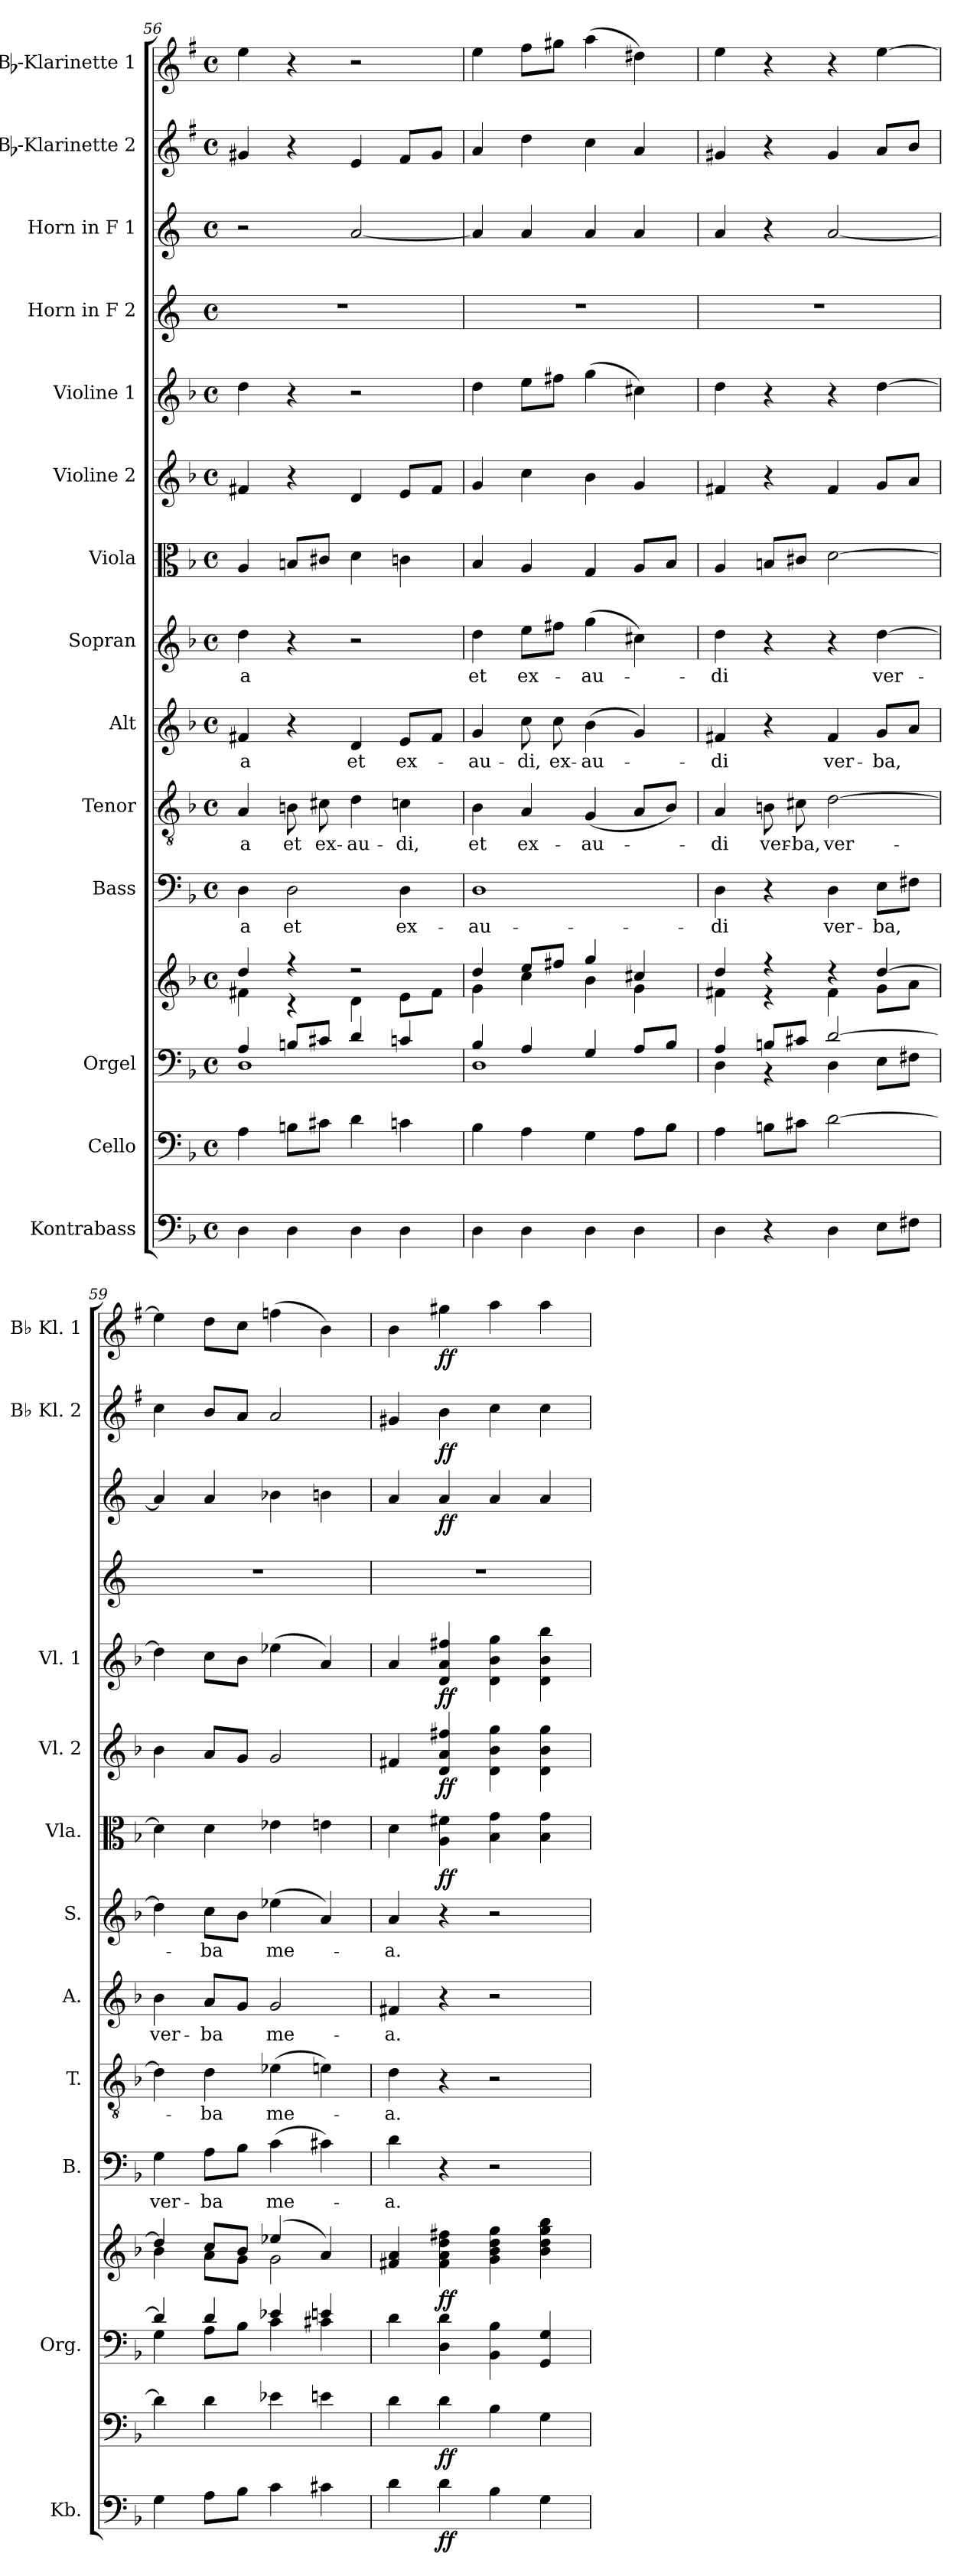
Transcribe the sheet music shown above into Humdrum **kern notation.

**kern	**dynam	**kern	**dynam	**kern	**kern	**dynam	**kern	**text	**kern	**text	**kern	**text	**kern	**text	**kern	**dynam	**kern	**dynam	**kern	**dynam	**kern	**kern	**dynam	**kern	**dynam	**kern	**dynam
*part14	*part14	*part13	*part13	*part12	*part12	*part12	*part11	*part11	*part10	*part10	*part9	*part9	*part8	*part8	*part7	*part7	*part6	*part6	*part5	*part5	*part4	*part3	*part3	*part2	*part2	*part1	*part1
*staff15	*staff15	*staff14	*staff14	*staff13	*staff12	*staff12/13	*staff11	*staff11	*staff10	*staff10	*staff9	*staff9	*staff8	*staff8	*staff7	*staff7	*staff6	*staff6	*staff5	*staff5	*staff4	*staff3	*staff3	*staff2	*staff2	*staff1	*staff1
*I"Kontrabass	*	*I"Cello	*	*I"Orgel	*	*	*I"Bass	*	*I"Tenor	*	*I"Alt	*	*I"Sopran	*	*I"Viola	*	*I"Violine 2	*	*I"Violine 1	*	*I"Horn in F 2	*I"Horn in F 1	*	*I"Bb-Klarinette 2	*	*I"Bb-Klarinette 1	*
*I'Kb.	*	*	*	*I'Org.	*	*	*I'B.	*	*I'T.	*	*I'A.	*	*I'S.	*	*I'Vla.	*	*I'Vl. 2	*	*I'Vl. 1	*	*	*	*	*I'Bb Kl. 2	*	*I'Bb Kl. 1	*
*clefF4	*	*clefF4	*	*clefF4	*clefG2	*	*clefF4	*	*clefGv2	*	*clefG2	*	*clefG2	*	*clefC3	*	*clefG2	*	*clefG2	*	*clefG2	*clefG2	*	*clefG2	*	*clefG2	*
*ITrd7c12	*	*	*	*	*	*	*	*	*	*	*	*	*	*	*	*	*	*	*	*	*ITrd4c7	*ITrd4c7	*	*ITrd1c2	*	*ITrd1c2	*
*k[b-]	*	*k[b-]	*	*k[b-]	*k[b-]	*	*k[b-]	*	*k[b-]	*	*k[b-]	*	*k[b-]	*	*k[b-]	*	*k[b-]	*	*k[b-]	*	*k[b-]	*k[b-]	*	*k[b-]	*	*k[b-]	*
*F:	*	*F:	*	*F:	*F:	*	*F:	*	*F:	*	*F:	*	*F:	*	*F:	*	*F:	*	*F:	*	*F:	*F:	*	*F:	*	*F:	*
*M4/4	*	*M4/4	*	*M4/4	*M4/4	*	*M4/4	*	*M4/4	*	*M4/4	*	*M4/4	*	*M4/4	*	*M4/4	*	*M4/4	*	*M4/4	*M4/4	*	*M4/4	*	*M4/4	*
*met(c)	*	*met(c)	*	*met(c)	*met(c)	*	*met(c)	*	*met(c)	*	*met(c)	*	*met(c)	*	*met(c)	*	*met(c)	*	*met(c)	*	*met(c)	*met(c)	*	*met(c)	*	*met(c)	*
=56	=56	=56	=56	=56	=56	=56	=56	=56	=56	=56	=56	=56	=56	=56	=56	=56	=56	=56	=56	=56	=56	=56	=56	=56	=56	=56	=56
*	*	*	*	*^	*^	*	*	*	*	*	*	*	*	*	*	*	*	*	*	*	*	*	*	*	*	*	*
!	!	!	!	!	!	!	!	!	!	!LO:LY:b	!	!LO:LY:b	!	!LO:LY:b	!	!LO:LY:b	!	!	!	!	!	!	!	!	!	!	!	!	!
4DD\	.	4A\	.	4A/	1D	4dd/	4f#X\	.	4D\	-a	4A/	-a	4f#X/	-a	4dd\	-a	4A/	.	4f#X/	.	4dd\	.	1r	2r	.	4f#X/	.	4dd\	.
!	!	!	!	!	!	!	!	!	!	!LO:LY:b	!	!LO:LY:b	!	!	!	!	!	!	!	!	!	!	!	!	!	!	!	!	!
4DD\	.	8Bn\L	.	8Bn/L	.	4r	4r	.	2D\	et	8Bn\	et	4r	.	4r	.	8Bn/L	.	4r	.	4r	.	.	.	.	4r	.	4r	.
!	!	!	!	!	!	!	!	!	!	!	!	!LO:LY:b	!	!	!	!	!	!	!	!	!	!	!	!	!	!	!	!	!
.	.	8c#X\J	.	8c#X/J	.	.	.	.	.	.	8c#X\	ex-	.	.	.	.	8c#X/J	.	.	.	.	.	.	.	.	.	.	.	.
!	!	!	!	!	!	!	!	!	!	!	!	!LO:LY:b	!	!LO:LY:b	!	!	!	!	!	!	!	!	!	!	!	!	!	!	!
4DD\	.	4d\	.	4d/	.	2r	4d\	.	.	.	4d\	-au-	4d/	et	2r	.	4d\	.	4d/	.	2r	.	.	[2d/	.	4d/	.	2r	.
!	!	!	!	!	!	!	!	!	!	!LO:LY:b	!	!LO:LY:b	!	!LO:LY:b	!	!	!	!	!	!	!	!	!	!	!	!	!	!	!
4DD\	.	4cn\	.	4cn/	.	.	8e\L	.	4D\	ex-	4cn\	-di,	8e/L	ex-	.	.	4cn\	.	8e/L	.	.	.	.	.	.	8e/L	.	.	.
.	.	.	.	.	.	.	8f#\J	.	.	.	.	.	8f#/J	.	.	.	.	.	8f#/J	.	.	.	.	.	.	8f#/J	.	.	.
=57	=57	=57	=57	=57	=57	=57	=57	=57	=57	=57	=57	=57	=57	=57	=57	=57	=57	=57	=57	=57	=57	=57	=57	=57	=57	=57	=57	=57	=57
!	!	!	!	!	!	!	!	!	!	!LO:LY:b	!	!LO:LY:b	!	!LO:LY:b	!	!LO:LY:b	!	!	!	!	!	!	!	!	!	!	!	!	!
4DD\	.	4B-\	.	4B-/	1D	4dd/	4g\	.	1D	-au-	4B-\	et	4g/	-au-	4dd\	et	4B-/	.	4g/	.	4dd\	.	1r	4d/]	.	4g/	.	4dd\	.
!	!	!	!	!	!	!	!	!	!	!	!	!LO:LY:b	!	!LO:LY:b	!	!LO:LY:b	!	!	!	!	!	!	!	!	!	!	!	!	!
4DD\	.	4A\	.	4A/	.	8ee/L	4cc\	.	.	.	4A/	ex-	8cc\	-di,	8ee\L	ex-	4A/	.	4cc\	.	8ee\L	.	.	4d/	.	4cc\	.	8ee\L	.
!	!	!	!	!	!	!	!	!	!	!	!	!	!	!LO:LY:b	!	!	!	!	!	!	!	!	!	!	!	!	!	!	!
.	.	.	.	.	.	8ff#X/J	.	.	.	.	.	.	8cc\	ex-	8ff#X\J	.	.	.	.	.	8ff#X\J	.	.	.	.	.	.	8ff#X\J	.
!	!	!	!	!	!	!	!	!	!	!	!	!LO:LY:b	!	!LO:LY:b	!	!LO:LY:b	!	!	!	!	!	!	!	!	!	!	!	!	!
4DD\	.	4G\	.	4G/	.	4gg/	4b-\	.	.	.	(<4G/	-au-	(>4b-\	-au-	(>4gg\	-au-	4G/	.	4b-\	.	(>4gg\	.	.	4d/	.	4b-\	.	(>4gg\	.
4DD\	.	8A\L	.	8A/L	.	4cc#X/	4g\	.	.	.	8A/L	.	4g/)	.	4cc#X\)	.	8A/L	.	4g/	.	4cc#X\)	.	.	4d/	.	4g/	.	4cc#X\)	.
.	.	8B-\J	.	8B-/J	.	.	.	.	.	.	8B-/J)	.	.	.	.	.	8B-/J	.	.	.	.	.	.	.	.	.	.	.	.
=58	=58	=58	=58	=58	=58	=58	=58	=58	=58	=58	=58	=58	=58	=58	=58	=58	=58	=58	=58	=58	=58	=58	=58	=58	=58	=58	=58	=58	=58
!	!	!	!	!	!	!	!	!	!	!LO:LY:b	!	!LO:LY:b	!	!LO:LY:b	!	!LO:LY:b	!	!	!	!	!	!	!	!	!	!	!	!	!
4DD\	.	4A\	.	4A/	4D\	4dd/	4f#X\	.	4D\	-di	4A/	-di	4f#X/	-di	4dd\	-di	4A/	.	4f#X/	.	4dd\	.	1r	4d/	.	4f#X/	.	4dd\	.
!	!	!	!	!	!	!	!	!	!	!	!	!LO:LY:b	!	!	!	!	!	!	!	!	!	!	!	!	!	!	!	!	!
4r	.	8Bn\L	.	8Bn/L	4r	4r	4r	.	4r	.	8Bn\	ver-	4r	.	4r	.	8Bn/L	.	4r	.	4r	.	.	4r	.	4r	.	4r	.
!	!	!	!	!	!	!	!	!	!	!	!	!LO:LY:b	!	!	!	!	!	!	!	!	!	!	!	!	!	!	!	!	!
.	.	8c#X\J	.	8c#X/J	.	.	.	.	.	.	8c#X\	-ba,	.	.	.	.	8c#X/J	.	.	.	.	.	.	.	.	.	.	.	.
!	!	!	!	!	!	!	!	!	!	!LO:LY:b	!	!LO:LY:b	!	!LO:LY:b	!	!	!	!	!	!	!	!	!	!	!	!	!	!	!
4DD\	.	[2d\	.	[>2d/	4D\	4rdd	4f#\	.	4D\	ver-	[2d\	ver-	4f#/	ver-	4r	.	[2d\	.	4f#/	.	4r	.	.	[2d/	.	4f#/	.	4r	.
!	!	!	!	!	!	!	!	!	!	!LO:LY:b	!	!	!	!LO:LY:b	!	!LO:LY:b	!	!	!	!	!	!	!	!	!	!	!	!	!
8EE\L	.	.	.	.	8E\L	[>4dd/	8g\L	.	8E\L	-ba,	.	.	8g/L	-ba,	[4dd\	ver-	.	.	8g/L	.	[4dd\	.	.	.	.	8g/L	.	[4dd\	.
8FF#X\J	.	.	.	.	8F#X\J	.	8a\J	.	8F#X\J	.	.	.	8a/J	.	.	.	.	.	8a/J	.	.	.	.	.	.	8a/J	.	.	.
=59	=59	=59	=59	=59	=59	=59	=59	=59	=59	=59	=59	=59	=59	=59	=59	=59	=59	=59	=59	=59	=59	=59	=59	=59	=59	=59	=59	=59	=59
!	!	!	!	!	!	!	!	!	!	!LO:LY:b	!	!	!	!LO:LY:b	!	!	!	!	!	!	!	!	!	!	!	!	!	!	!
4GG\	.	4d\]	.	4d/]	4G\	4dd/]	4b-\	.	4G\	ver-	4d\]	.	4b-\	ver-	4dd\]	.	4d\]	.	4b-\	.	4dd\]	.	1r	4d/]	.	4b-\	.	4dd\]	.
!	!	!	!	!	!	!	!	!	!	!LO:LY:b	!	!LO:LY:b	!	!LO:LY:b	!	!LO:LY:b	!	!	!	!	!	!	!	!	!	!	!	!	!
8AA\L	.	4d\	.	4d/	8A\L	8cc/L	8a\L	.	8A\L	-ba	4d\	-ba	8a/L	-ba	8cc\L	-ba	4d\	.	8a/L	.	8cc\L	.	.	4d/	.	8a/L	.	8cc\L	.
8BB-\J	.	.	.	.	8B-\J	8b-/J	8g\J	.	8B-\J	.	.	.	8g/J	.	8b-\J	.	.	.	8g/J	.	8b-\J	.	.	.	.	8g/J	.	8b-\J	.
!	!	!	!	!	!	!	!	!	!	!LO:LY:b	!	!LO:LY:b	!	!LO:LY:b	!	!LO:LY:b	!	!	!	!	!	!	!	!	!	!	!	!	!
4C\	.	4e-X\	.	4e-X/	4c\	(4ee-X/	2g\	.	(>4c\	me-	(>4e-X\	me-	2g/	me-	(>4ee-X\	me-	4e-X\	.	2g/	.	(>4ee-X\	.	.	4e-X\	.	2g/	.	(>4ee-X\	.
4C#X\	.	4en\	.	4en/	4c#X\	4a/)	.	.	4c#X\)	.	4en\)	.	.	.	4a/)	.	4en\	.	.	.	4a/)	.	.	4en\	.	.	.	4a\)	.
*	*	*	*	*	*	*v	*v	*	*	*	*	*	*	*	*	*	*	*	*	*	*	*	*	*	*	*	*	*	*
=60	=60	=60	=60	=60	=60	=60	=60	=60	=60	=60	=60	=60	=60	=60	=60	=60	=60	=60	=60	=60	=60	=60	=60	=60	=60	=60	=60	=60
!	!	!	!	!	!	!	!	!	!LO:LY:b	!	!LO:LY:b	!	!LO:LY:b	!	!LO:LY:b	!	!	!	!	!	!	!	!	!	!	!	!	!
*	*	*	*	*v	*v	*	*	*	*	*	*	*	*	*	*	*	*	*	*	*	*	*	*	*	*	*	*	*
4D\	.	4d\	.	4d\	4f#X/ 4a/	.	4d\	-a.	4d\	-a.	4f#X/	-a.	4a/	-a.	4d\	.	4f#X/	.	4a/	.	1r	4d/	.	4f#X/	.	4a\	.
!	!LO:DY:b	!	!LO:DY:b	!	!	!LO:DY:b	!	!	!	!	!	!	!	!	!	!LO:DY:b	!	!LO:DY:b	!	!LO:DY:b	!	!	!LO:DY:b	!	!LO:DY:b	!	!LO:DY:b
4D\	ff	4d\	ff	4D\ 4d\	4f#\ 4a\ 4dd\ 4ff#X\	ff	4r	.	4r	.	4r	.	4r	.	4A\ 4f#X\	ff	4d/ 4a/ 4ff#X/	ff	4d/ 4a/ 4ff#X/	ff	.	4d/	ff	4a\	ff	4ff#X\	ff
4BB-\	.	4B-\	.	4BB-\ 4B-\	4g\ 4b-\ 4dd\ 4gg\	.	2r	.	2r	.	2r	.	2r	.	4B-\ 4g\	.	4d\ 4b-\ 4gg\	.	4d\ 4b-\ 4gg\	.	.	4d/	.	4b-\	.	4gg\	.
4GG\	.	4G\	.	4GG/ 4G/	4b-\ 4dd\ 4gg\ 4bb-\	.	.	.	.	.	.	.	.	.	4B-\ 4g\	.	4d\ 4b-\ 4gg\	.	4d\ 4b-\ 4bb-\	.	.	4d/	.	4b-\	.	4gg\	.
=	=	=	=	=	=	=	=	=	=	=	=	=	=	=	=	=	=	=	=	=	=	=	=	=	=	=	=
*-	*-	*-	*-	*-	*-	*-	*-	*-	*-	*-	*-	*-	*-	*-	*-	*-	*-	*-	*-	*-	*-	*-	*-	*-	*-	*-	*-
